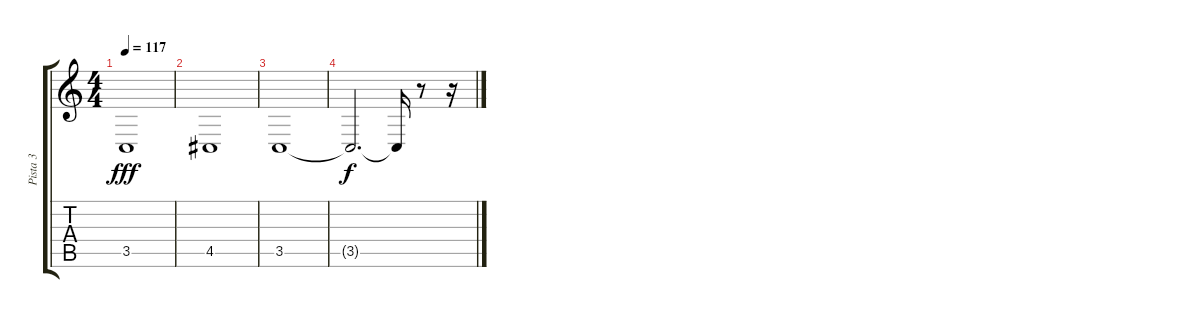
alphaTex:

\track ("Pista 3" "Pista 3") {instrument celesta}
\staff {score tabs}
\tuning (E4 B3 G3 D3 A2 E2) {hide}
\ts (4 4)
\tempo 117
\clef g2
\ks c
3.5.1{dy fff} |
4.5.1 |
3.5.1 |
3.5{t}.2{d dy f} 3.5{t}.16 r.8 r.16
